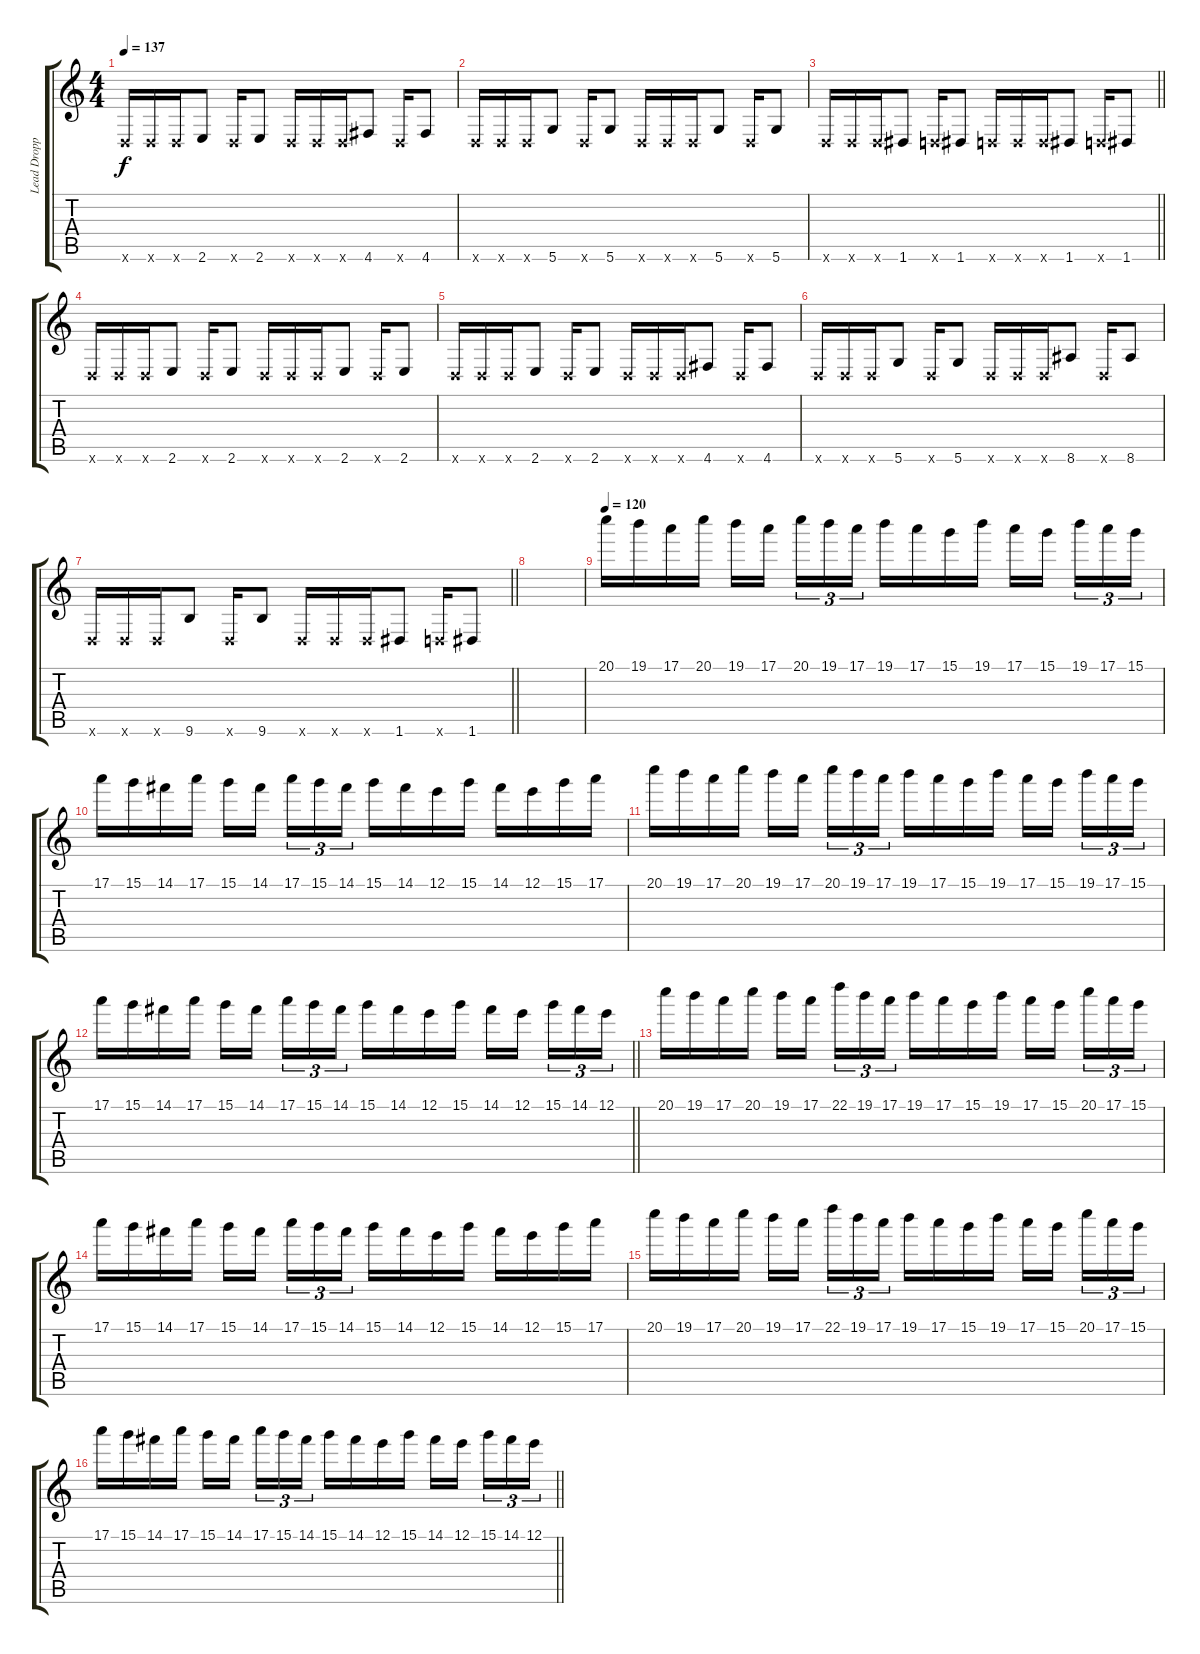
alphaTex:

\track ("Lead Dropped D " "Lead Dropp") {instrument distortionguitar}
\staff {score tabs}
\tuning (E4 B3 G3 D3 A2 D2) {hide}
\ts (4 4)
\tempo 137
\clef g2
\ks c
0.6{x}.16{dy f} 0.6{x}.16 0.6{x}.16 2.6.8 0.6{x}.16 2.6.8 0.6{x}.16 0.6{x}.16 0.6{x}.16 4.6.8 0.6{x}.16 4.6.8 |
0.6{x}.16 0.6{x}.16 0.6{x}.16 5.6.8 0.6{x}.16 5.6.8 0.6{x}.16 0.6{x}.16 0.6{x}.16 5.6.8 0.6{x}.16 5.6.8 |
\barLineRight lightlight
0.6{x}.16 0.6{x}.16 0.6{x}.16 1.6.8 0.6{x}.16 1.6.8 0.6{x}.16 0.6{x}.16 0.6{x}.16 1.6.8 0.6{x}.16 1.6.8 |
0.6{x}.16 0.6{x}.16 0.6{x}.16 2.6.8 0.6{x}.16 2.6.8 0.6{x}.16 0.6{x}.16 0.6{x}.16 2.6.8 0.6{x}.16 2.6.8 |
0.6{x}.16 0.6{x}.16 0.6{x}.16 2.6.8 0.6{x}.16 2.6.8 0.6{x}.16 0.6{x}.16 0.6{x}.16 4.6.8 0.6{x}.16 4.6.8 |
0.6{x}.16 0.6{x}.16 0.6{x}.16 5.6.8 0.6{x}.16 5.6.8 0.6{x}.16 0.6{x}.16 0.6{x}.16 8.6.8 0.6{x}.16 8.6.8 |
\barLineRight lightlight
0.6{x}.16 0.6{x}.16 0.6{x}.16 9.6.8 0.6{x}.16 9.6.8 0.6{x}.16 0.6{x}.16 0.6{x}.16 1.6.8 0.6{x}.16 1.6.8 |
|
\tempo 120
20.1.16 19.1.16 17.1.16 20.1.16 19.1.16 17.1.16{beam splitsecondary} 20.1.16{tu (3 2)} 19.1.16{tu (3 2)} 17.1.16{tu (3 2)} 19.1.16 17.1.16 15.1.16 19.1.16 17.1.16 15.1.16{beam splitsecondary} 19.1.16{tu (3 2)} 17.1.16{tu (3 2)} 15.1.16{tu (3 2)} |
17.1.16 15.1.16 14.1.16 17.1.16 15.1.16 14.1.16{beam splitsecondary} 17.1.16{tu (3 2)} 15.1.16{tu (3 2)} 14.1.16{tu (3 2)} 15.1.16 14.1.16 12.1.16 15.1.16 14.1.16 12.1.16 15.1.16 17.1.16 |
20.1.16 19.1.16 17.1.16 20.1.16 19.1.16 17.1.16{beam splitsecondary} 20.1.16{tu (3 2)} 19.1.16{tu (3 2)} 17.1.16{tu (3 2)} 19.1.16 17.1.16 15.1.16 19.1.16 17.1.16 15.1.16{beam splitsecondary} 19.1.16{tu (3 2)} 17.1.16{tu (3 2)} 15.1.16{tu (3 2)} |
\barLineRight lightlight
17.1.16 15.1.16 14.1.16 17.1.16 15.1.16 14.1.16{beam splitsecondary} 17.1.16{tu (3 2)} 15.1.16{tu (3 2)} 14.1.16{tu (3 2)} 15.1.16 14.1.16 12.1.16 15.1.16 14.1.16 12.1.16{beam splitsecondary} 15.1.16{tu (3 2)} 14.1.16{tu (3 2)} 12.1.16{tu (3 2)} |
20.1.16 19.1.16 17.1.16 20.1.16 19.1.16 17.1.16{beam splitsecondary} 22.1.16{tu (3 2)} 19.1.16{tu (3 2)} 17.1.16{tu (3 2)} 19.1.16 17.1.16 15.1.16 19.1.16 17.1.16 15.1.16{beam splitsecondary} 20.1.16{tu (3 2)} 17.1.16{tu (3 2)} 15.1.16{tu (3 2)} |
17.1.16 15.1.16 14.1.16 17.1.16 15.1.16 14.1.16{beam splitsecondary} 17.1.16{tu (3 2)} 15.1.16{tu (3 2)} 14.1.16{tu (3 2)} 15.1.16 14.1.16 12.1.16 15.1.16 14.1.16 12.1.16 15.1.16 17.1.16 |
20.1.16 19.1.16 17.1.16 20.1.16 19.1.16 17.1.16{beam splitsecondary} 22.1.16{tu (3 2)} 19.1.16{tu (3 2)} 17.1.16{tu (3 2)} 19.1.16 17.1.16 15.1.16 19.1.16 17.1.16 15.1.16{beam splitsecondary} 20.1.16{tu (3 2)} 17.1.16{tu (3 2)} 15.1.16{tu (3 2)} |
\barLineRight lightlight
17.1.16 15.1.16 14.1.16 17.1.16 15.1.16 14.1.16{beam splitsecondary} 17.1.16{tu (3 2)} 15.1.16{tu (3 2)} 14.1.16{tu (3 2)} 15.1.16 14.1.16 12.1.16 15.1.16 14.1.16 12.1.16{beam splitsecondary} 15.1.16{tu (3 2)} 14.1.16{tu (3 2)} 12.1.16{tu (3 2)}
